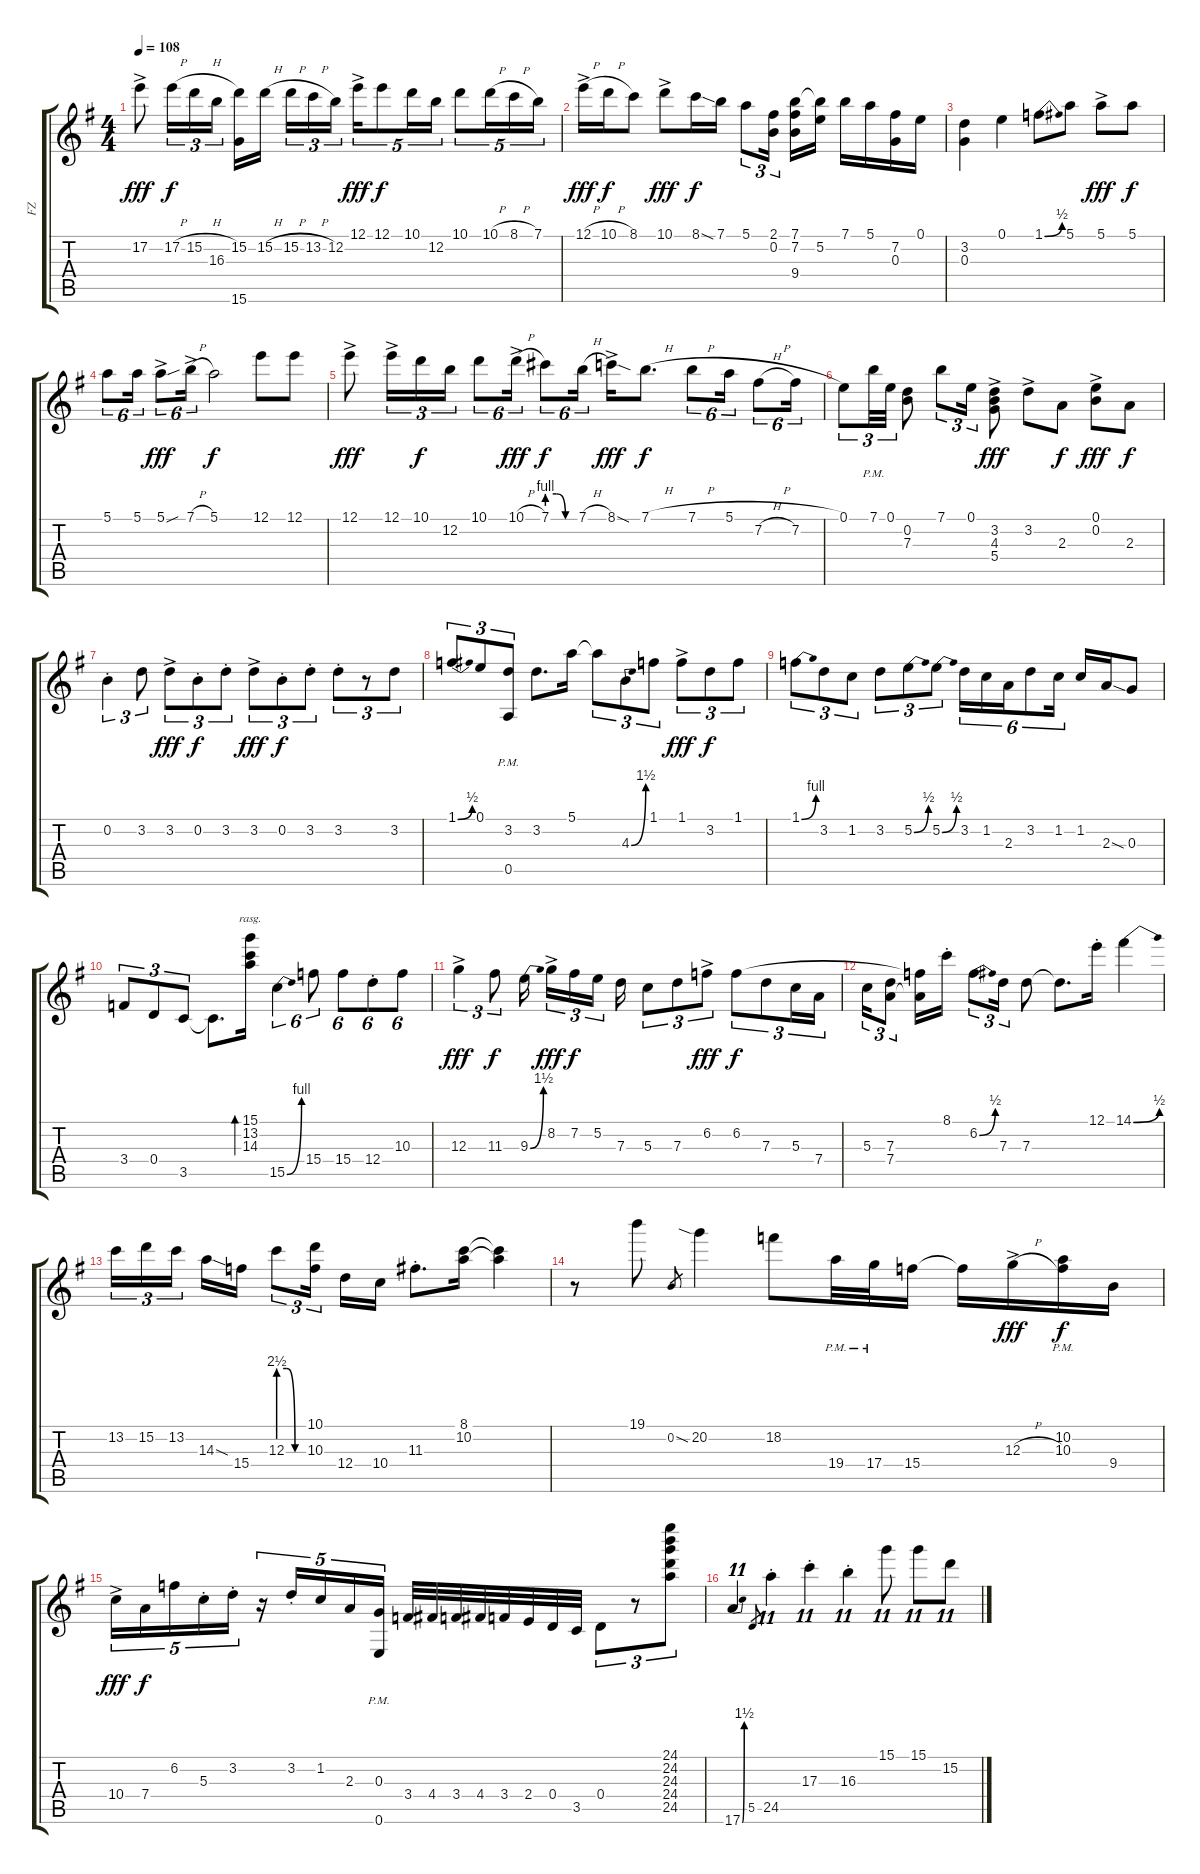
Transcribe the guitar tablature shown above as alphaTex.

\track ("FZ" "FZ") {instrument electricguitarjazz}
\staff {score tabs}
\tuning (E4 B3 G3 D3 A2 E2) {hide}
\ts (4 4)
\tempo 108
\clef g2
\ks g
17.2{ac}.8{dy fff} 17.2{h}.16{tu (3 2) dy f} 15.2{h}.16{tu (3 2)} 16.3.16{tu (3 2)} (15.2 15.6).16 15.2{h}.16{beam splitsecondary} 15.2{h}.16{tu (3 2)} 13.2{h}.16{tu (3 2)} 12.2.16{tu (3 2)} 12.1{ac}.16{tu (5 4) dy fff} 12.1.8{tu (5 4) dy f} 10.1.16{tu (5 4)} 12.2.16{tu (5 4)} 10.1.8{tu (5 4)} 10.1{h}.16{tu (5 4)} 8.1{h}.16{tu (5 4)} 7.1.16{tu (5 4)} |
12.1{h ac}.16{dy fff} 10.1{h}.16{dy f} 8.1.8 10.1{ac}.8{dy fff} 8.1{sod}.16{dy f} 7.1.16 5.1.8{tu (3 2)} (2.1 0.2).16{tu (3 2) beam splitsecondary} (7.1 7.2 9.4).16 (7.1{t} 5.2).16 7.1.16 5.1.16 (7.2 0.3).16 0.1.16 |
(3.2 0.3).4 0.1.4 1.1{be (bend 0 0 60 2)}.8 5.1.8 5.1{ac}.8{dy fff} 5.1.8{dy f} |
5.1.8{tu (6 4)} 5.1.16{tu (6 4)} 5.1{sou ac}.8{tu (6 4) dy fff} 7.1{h ac}.16{tu (6 4)} 5.1.2{dy f} 12.1.8 12.1.8 |
12.1{ac}.8{dy fff} 12.1{ac}.16{tu (3 2)} 10.1.16{tu (3 2) dy f} 12.2.16{tu (3 2)} 10.1.8{tu (6 4)} 10.1{h ac}.16{tu (6 4) dy fff} 7.1{be (custom 0 4 20 4 40 0 60 0)}.8{tu (6 4) dy f} 7.1{h}.16{tu (6 4)} 8.1{sod ac}.16{dy fff} 7.1{h}.8{d dy f} 7.1{h}.8{tu (6 4)} 5.1{h}.16{tu (6 4)} 7.2{h}.8{tu (6 4)} 7.2.16{tu (6 4)} |
0.1.8{tu (3 2)} 7.1{pm}.32{tu (3 2)} 0.1.32{tu (3 2)} (0.2 7.3).8 7.1.8{tu (3 2)} 0.1.16{tu (3 2)} (3.2{ac} 4.3 5.4).8{dy fff} 3.2{ac}.8 2.3.8{dy f} (0.1{ac} 0.2).8{dy fff} 2.3.8{dy f} |
0.2{st}.4{tu (3 2)} 3.2.8{tu (3 2)} 3.2{ac}.8{tu (3 2) dy fff} 0.2{st}.8{tu (3 2) dy f} 3.2{st}.8{tu (3 2)} 3.2{ac}.8{tu (3 2) dy fff} 0.2{st}.8{tu (3 2) dy f} 3.2{st}.8{tu (3 2)} 3.2{st}.8{tu (3 2)} r.8{tu (3 2)} 3.2.8{tu (3 2)} |
1.1{be (bend 0 0 60 2)}.8{tu (3 2)} 0.1.8{tu (3 2)} (3.2{pm} 0.5).8{tu (3 2)} 3.2.8{d} 5.1.16 5.1{t}.8{tu (3 2)} 4.3{be (bend 0 0 60 6)}.8{tu (3 2)} 1.1.8{tu (3 2)} 1.1{ac}.8{tu (3 2) dy fff} 3.2.8{tu (3 2) dy f} 1.1.8{tu (3 2)} |
1.1{be (bend 0 0 60 4)}.8{tu (3 2)} 3.2.8{tu (3 2)} 1.2.8{tu (3 2)} 3.2.8{tu (3 2)} 5.2{be (bend 0 0 60 2)}.8{tu (3 2)} 5.2{be (bend 0 0 60 2)}.8{tu (3 2)} 3.2.16{tu (6 4)} 1.2.16{tu (6 4)} 2.3.16{tu (6 4)} 3.2.8{tu (6 4)} 1.2.16{tu (6 4)} 1.2.16 2.3{sod}.16 0.3.8 |
3.4.8{tu (3 2)} 0.4.8{tu (3 2)} 3.5.8{tu (3 2)} 3.5{t}.8{d} (15.1 13.2 14.3).16{bd 240 rasg ii} 15.5{be (bend 0 0 60 4)}.4{tu (6 4)} 15.4.8{tu (6 4)} 15.4.8{tu (6 4)} 12.4{st}.8{tu (6 4)} 10.3.8{tu (6 4)} |
12.3{ac}.4{tu (3 2) dy fff} 11.3.8{tu (3 2) dy f} 9.3{be (bend 0 0 60 6)}.16{beam splitsecondary} 8.2{ac}.16{tu (3 2) dy fff} 7.2.16{tu (3 2) dy f} 5.2.16{tu (3 2) beam splitsecondary} 7.3.16 5.3.8{tu (3 2)} 7.3.8{tu (3 2)} 6.2{ac}.8{tu (3 2) dy fff} 6.2.8{tu (3 2) dy f} 7.3.8{tu (3 2)} 5.3.16{tu (3 2)} 7.4.16{tu (3 2)} |
5.3.16{tu (3 2)} (7.3 7.4).8{tu (3 2)} (6.2{t} 7.4{t}).16 8.1{st}.16 6.2{be (bend 0 0 60 2)}.8{tu (3 2)} 7.3.16{tu (3 2)} 7.3.8 7.3{t}.8{d} 12.1{st}.16 14.1{be (bend 0 0 60 2)}.4 |
13.2.16{tu (3 2)} 15.2.16{tu (3 2)} 13.2.16{tu (3 2) beam splitsecondary} 14.3{sod}.16 15.4.16 12.3{be (custom 0 10 20 10 40 0 60 0)}.8{tu (3 2)} (10.1 10.3).16{tu (3 2) beam splitsecondary} 12.4.16 10.4.16 11.3{st}.8{d} (8.1 10.2).16 (8.1{t} 10.2{t}).4 |
r.8 19.1.8 0.2.8{gr} 20.2{sia}.4 18.2.8 19.4{pm}.32 17.4{pm}.32 15.4.16 15.4{t}.16 12.3{h ac}.16{dy fff} (10.2{pm} 10.3).16{dy f} 9.4.16 |
10.4{ac}.16{tu (5 4) dy fff} 7.4.16{tu (5 4) dy f} 6.2.16{tu (5 4)} 5.3{st}.16{tu (5 4)} 3.2{st}.16{tu (5 4)} r.16{tu (5 4)} 3.2{st}.16{tu (5 4)} 1.2.16{tu (5 4)} 2.3.16{tu (5 4)} (0.3 0.6{pm}).16{tu (5 4)} 3.4.32 4.4.32 3.4.32 4.4.32 3.4.32 2.4.32 0.4.32 3.5.32 0.4.8{tu (3 2)} r.8{tu (3 2)} (24.1 24.2 24.3 24.4 24.5).8{tu (3 2)} |
17.6{be (bend 0 0 60 6)}.4{tu (11 8)} 5.5.8{gr} 24.5{st}.4{tu (11 8)} 17.3{st}.4{tu (11 8)} 16.3{st}.4{tu (11 8)} 15.1.8{tu (11 8)} 15.1.8{tu (11 8)} 15.2.8{tu (11 8)}
